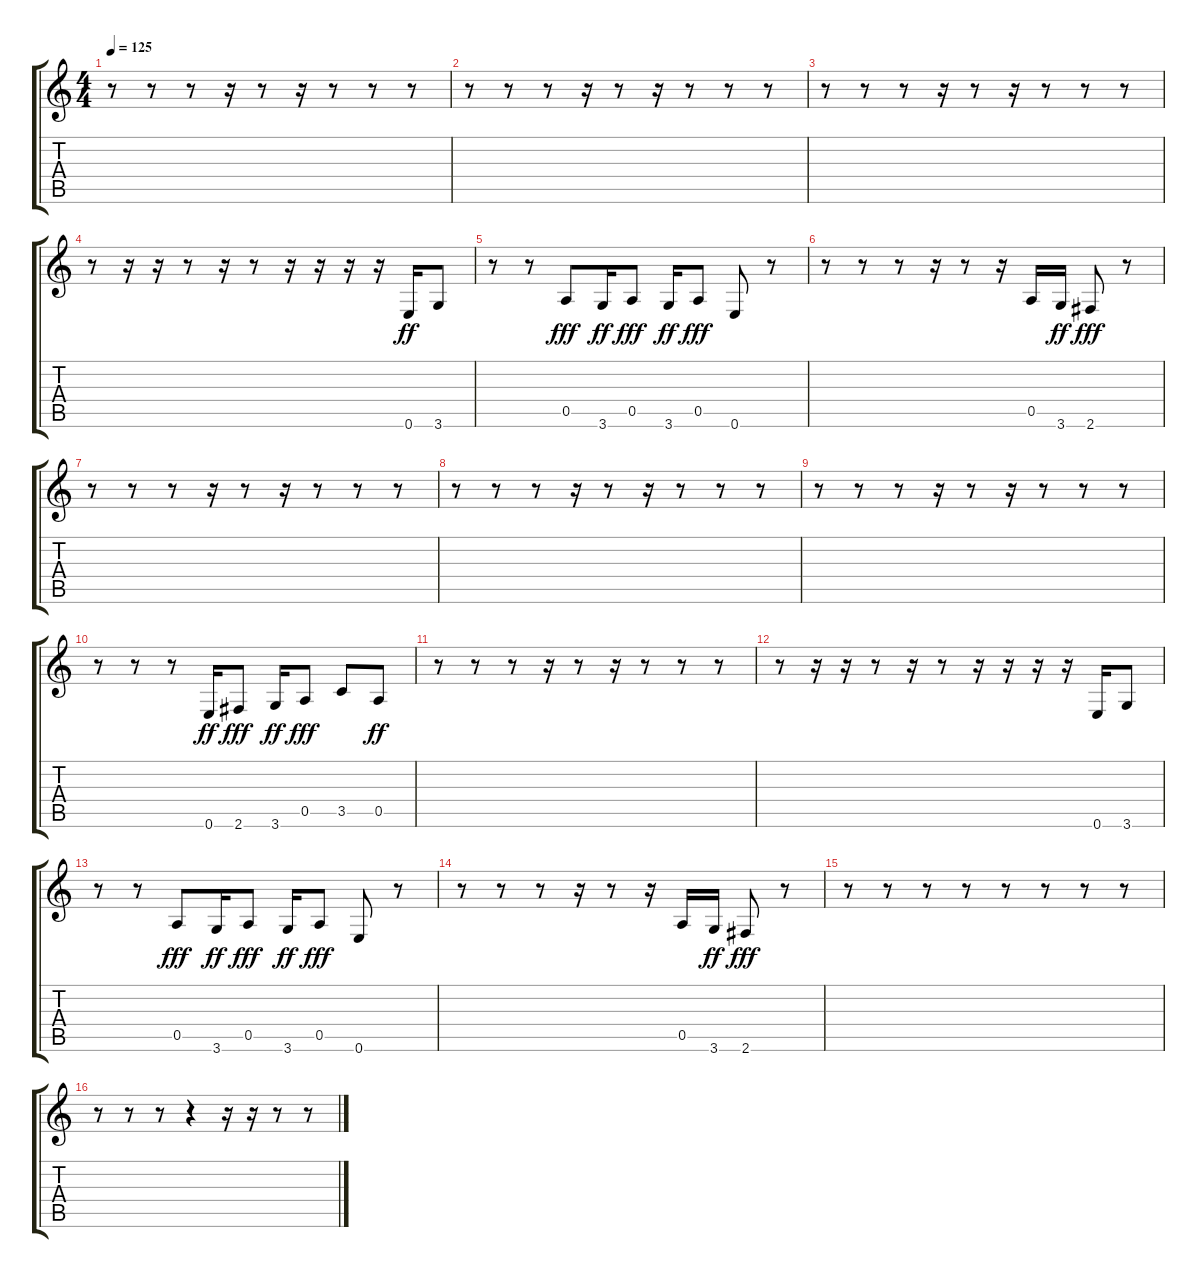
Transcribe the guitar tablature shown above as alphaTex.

\track "" {instrument electricbassfinger}
\staff {score tabs}
\tuning (E4 B3 G3 D3 A2 E2) {hide}
\ts (4 4)
\tempo 125
\clef g2
\ks c
r.8{dy fff} r.8 r.8 r.16 r.8 r.16 r.8 r.8 r.8 |
r.8 r.8 r.8 r.16 r.8 r.16 r.8 r.8 r.8 |
r.8 r.8 r.8 r.16 r.8 r.16 r.8 r.8 r.8 |
r.8 r.16 r.16 r.8 r.16 r.8 r.16 r.16 r.16 r.16 0.6.16{dy ff} 3.6.8 |
r.8 r.8 0.5.8{dy fff} 3.6.16{dy ff} 0.5.8{dy fff} 3.6.16{dy ff} 0.5.8{dy fff} 0.6.8 r.8 |
r.8 r.8 r.8 r.16 r.8 r.16 0.5.16 3.6.16{dy ff} 2.6.8{dy fff} r.8 |
r.8 r.8 r.8 r.16 r.8 r.16 r.8 r.8 r.8 |
r.8 r.8 r.8 r.16 r.8 r.16 r.8 r.8 r.8 |
r.8 r.8 r.8 r.16 r.8 r.16 r.8 r.8 r.8 |
r.8 r.8 r.8 0.6.16{dy ff} 2.6.8{dy fff} 3.6.16{dy ff} 0.5.8{dy fff} 3.5.8 0.5.8{dy ff} |
r.8 r.8 r.8 r.16 r.8 r.16 r.8 r.8 r.8 |
r.8 r.16 r.16 r.8 r.16 r.8 r.16 r.16 r.16 r.16 0.6.16 3.6.8 |
r.8 r.8 0.5.8{dy fff} 3.6.16{dy ff} 0.5.8{dy fff} 3.6.16{dy ff} 0.5.8{dy fff} 0.6.8 r.8 |
r.8 r.8 r.8 r.16 r.8 r.16 0.5.16 3.6.16{dy ff} 2.6.8{dy fff} r.8 |
r.8 r.8 r.8 r.8 r.8 r.8 r.8 r.8 |
r.8 r.8 r.8 r.4 r.16 r.16 r.8 r.8
